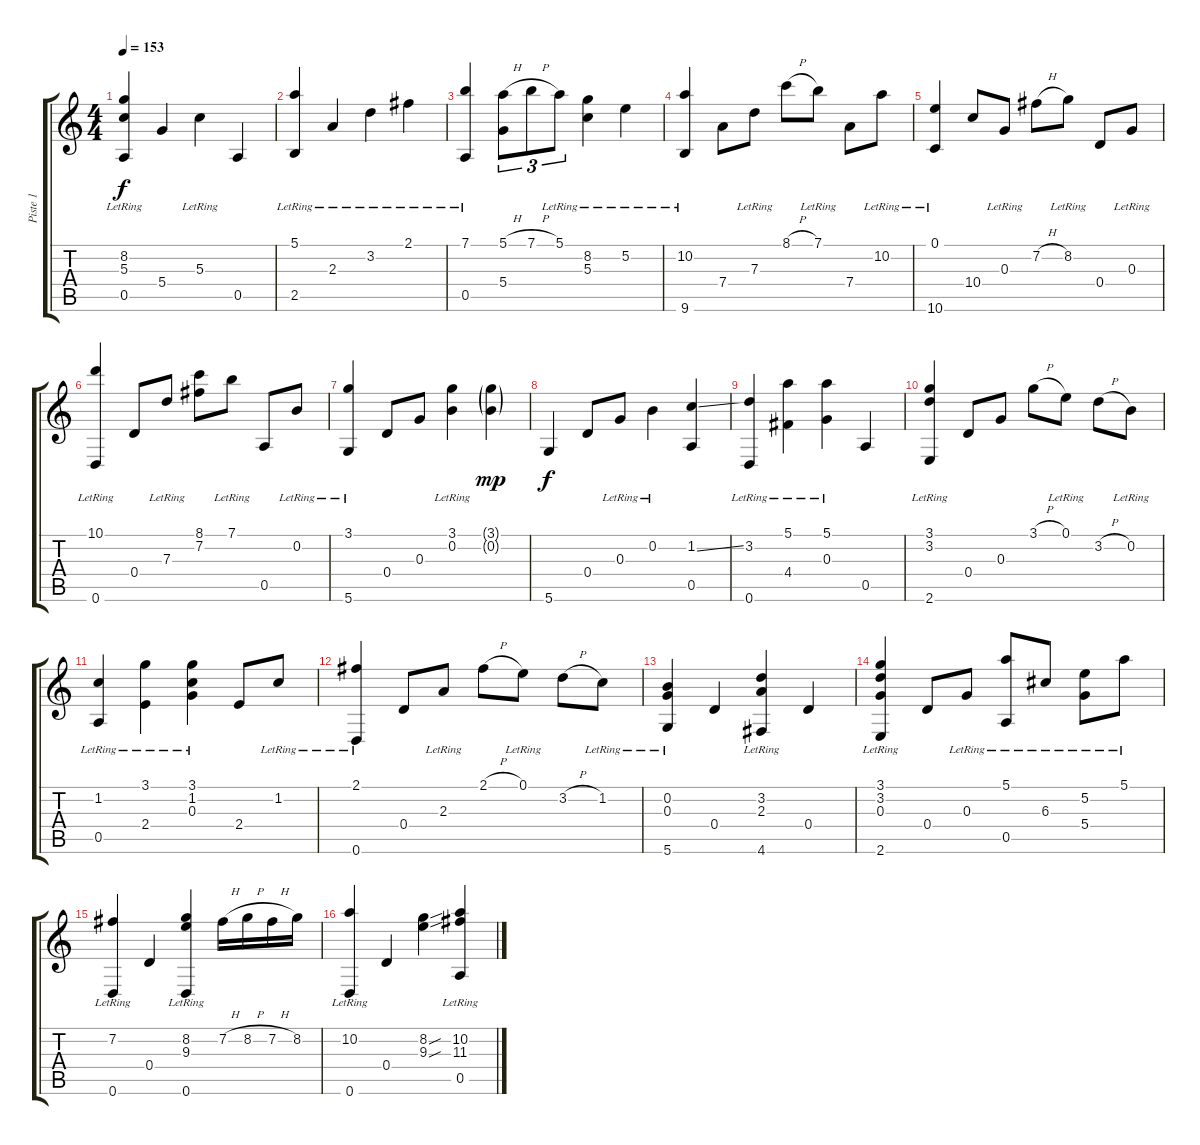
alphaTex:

\track ("Piste 1" "Piste 1") {instrument electricbasspick}
\staff {score tabs}
\tuning (E4 B3 G3 D3 A2 D2) {hide}
\ts (4 4)
\tempo 153
\clef g2
\ks c
(8.2{lr} 5.3{lr} 0.5).4{dy f} 5.4.4 5.3{lr}.4 0.5.4 |
(5.1{lr} 2.5).4 2.3{lr}.4 3.2{lr}.4 2.1{lr}.4 |
(7.1{lr} 0.5).4 (5.1{h} 5.4).8{tu (3 2)} 7.1{h}.8{tu (3 2)} 5.1{lr}.8{tu (3 2)} (8.2{lr} 5.3{lr}).4 5.2{lr}.4 |
(10.2{lr} 9.6).4 7.4.8 7.3{lr}.8 8.1{h}.8 7.1{lr}.8 7.4.8 10.2{lr}.8 |
(0.1{lr} 10.6).4 10.4.8 0.3{lr}.8 7.2{h}.8 8.2{lr}.8 0.4.8 0.3{lr}.8 |
(10.1{lr} 0.6).4 0.4.8 7.3{lr}.8 (8.1 7.2).8 7.1{lr}.8 0.5.8 0.2{lr}.8 |
(3.1{lr} 5.6).4 0.4.8 0.3.8 (3.1{lr} 0.2{lr}).4 (3.1{g} 0.2{g}).4{dy mp} |
5.6.4{dy f} 0.4.8 0.3{lr}.8 0.2{lr}.4 (1.2{ss} 0.5).4 |
(3.2{lr} 0.6).4 (5.1{lr} 4.4).4 (5.1{lr} 0.3{lr}).4 0.5.4 |
(3.1{lr} 3.2{lr} 2.6).4 0.4.8 0.3.8 3.1{h}.8 0.1{lr}.8 3.2{h}.8 0.2{lr}.8 |
(1.2{lr} 0.5).4 (3.1{lr} 2.4).4 (3.1{lr} 1.2 0.3{lr}).4 2.4.8 1.2{lr}.8 |
(2.1{lr} 0.6).4 0.4.8 2.3{lr}.8 2.1{h}.8 0.1{lr}.8 3.2{h}.8 1.2{lr}.8 |
(0.2{lr} 0.3{lr} 5.6).4 0.4.4 (3.2{lr} 2.3{lr} 4.6).4 0.4.4 |
(3.1{lr} 3.2{lr} 0.3 2.6).4 0.4.8 0.3{lr}.8 (5.1{lr} 0.5).8 6.3{lr}.8 (5.2{lr} 5.4).8 5.1{lr}.8 |
(7.2{lr} 0.6).4 0.4.4 (8.2{lr} 9.3{lr} 0.6).4 7.2{h}.16 8.2{h}.16 7.2{h}.16 8.2.16 |
(10.2{lr} 0.6).4 0.4.4 (8.2{sou} 9.3{sou}).4 (10.2{lr} 11.3{lr} 0.5).4
